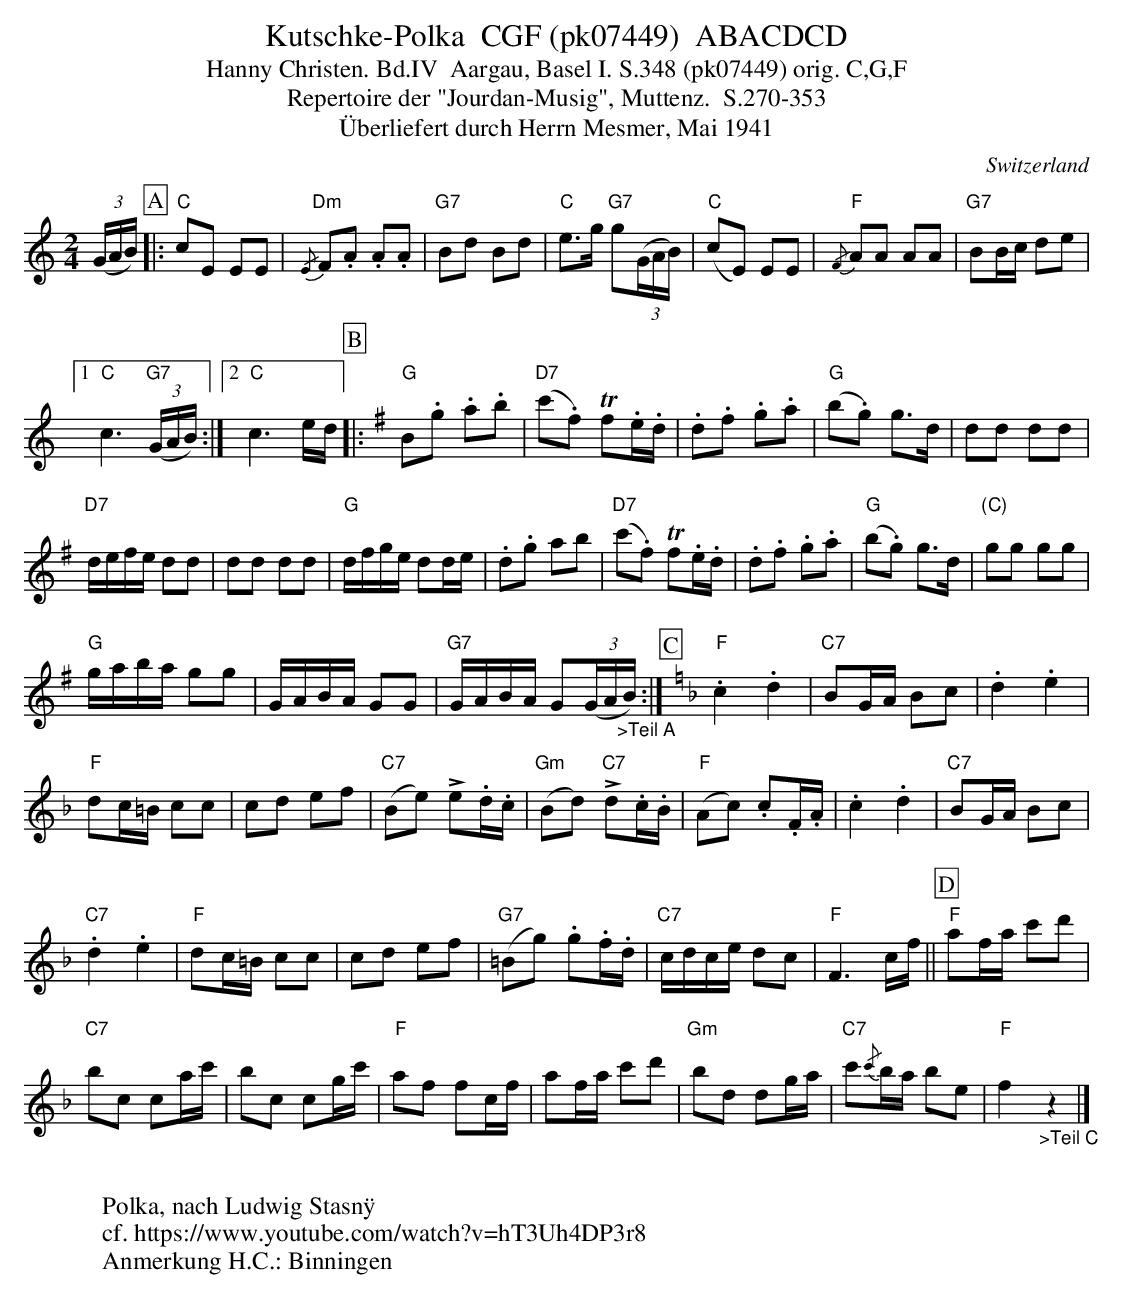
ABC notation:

X:1
T:Kutschke-Polka  CGF (pk07449)  ABACDCD
T:Hanny Christen. Bd.IV  Aargau, Basel I. S.348 (pk07449) orig. C,G,F
T: Repertoire der "Jourdan-Musig", Muttenz.  S.270-353
T:Überliefert durch Herrn Mesmer, Mai 1941
M:2/4
L:1/8
O:Switzerland
K:C major
((3G/A/B/) [P:A] |:"C"cE EE | "Dm"{/E}F.A .A.A |  "G7"Bd Bd | "C"e>g "G7"g((3G/A/B/) | ("C"cE) EE | {/F}"F"AA AA | "G7"BB/c/ de |1
"C"c3 "G7"((3G/A/B/) :|2 "C"c3e/d/ [P:B] |: [K:G] "G"B.g .a.b | ("D7"c'.f) Tf.e/.d/ | .d.f .g.a | ("G"b.g) g>d | dd dd |
"D7"d/e/f/e/ dd | dd dd | "G"d/f/g/e/ dd/e/ | .d.g ab |  ("D7"c'.f) Tf.e/.d/ | .d.f .g.a | ("G"b.g) g>d | "(C)"gg gg |
"G"g/a/b/a/ gg | G/A/B/A/ GG | "G7"G/A/B/A/ G((3G/A/"_>Teil A"B/)  :| [P:C] [K:F] "F".c2.d2 | "C7"BG/A/  Bc | .d2.e2 |
"F"dc/=B/ cc | cd ef | ("C7"Be) !>!e.d/.c/ | ("Gm"Bd) !>!"C7"d.c/.B/ | ("F"Ac) .c.F/.A/ | .c2.d2 | "C7"BG/A/  Bc |
 "C7".d2.e2 | "F"dc/=B/ cc | cd ef | ("G7"=Bg) .g.f/.d/ | "C7"c/d/c/e/ dc | "F"F3c/f/ || [P:D] "F"af/a/ c'd' |
"C7"bc ca/c'/ | bc cg/c'/ | "F"af fc/f/ | af/a/ c'd' | "Gm"bd dg/a/ | "C7"c'{/c'}b/a/ be | "F"f2"_>Teil C"z2 |]
W:
W:Polka, nach Ludwig Stasnÿ
W: cf. https://www.youtube.com/watch?v=hT3Uh4DP3r8
W:Anmerkung H.C.: Binningen
